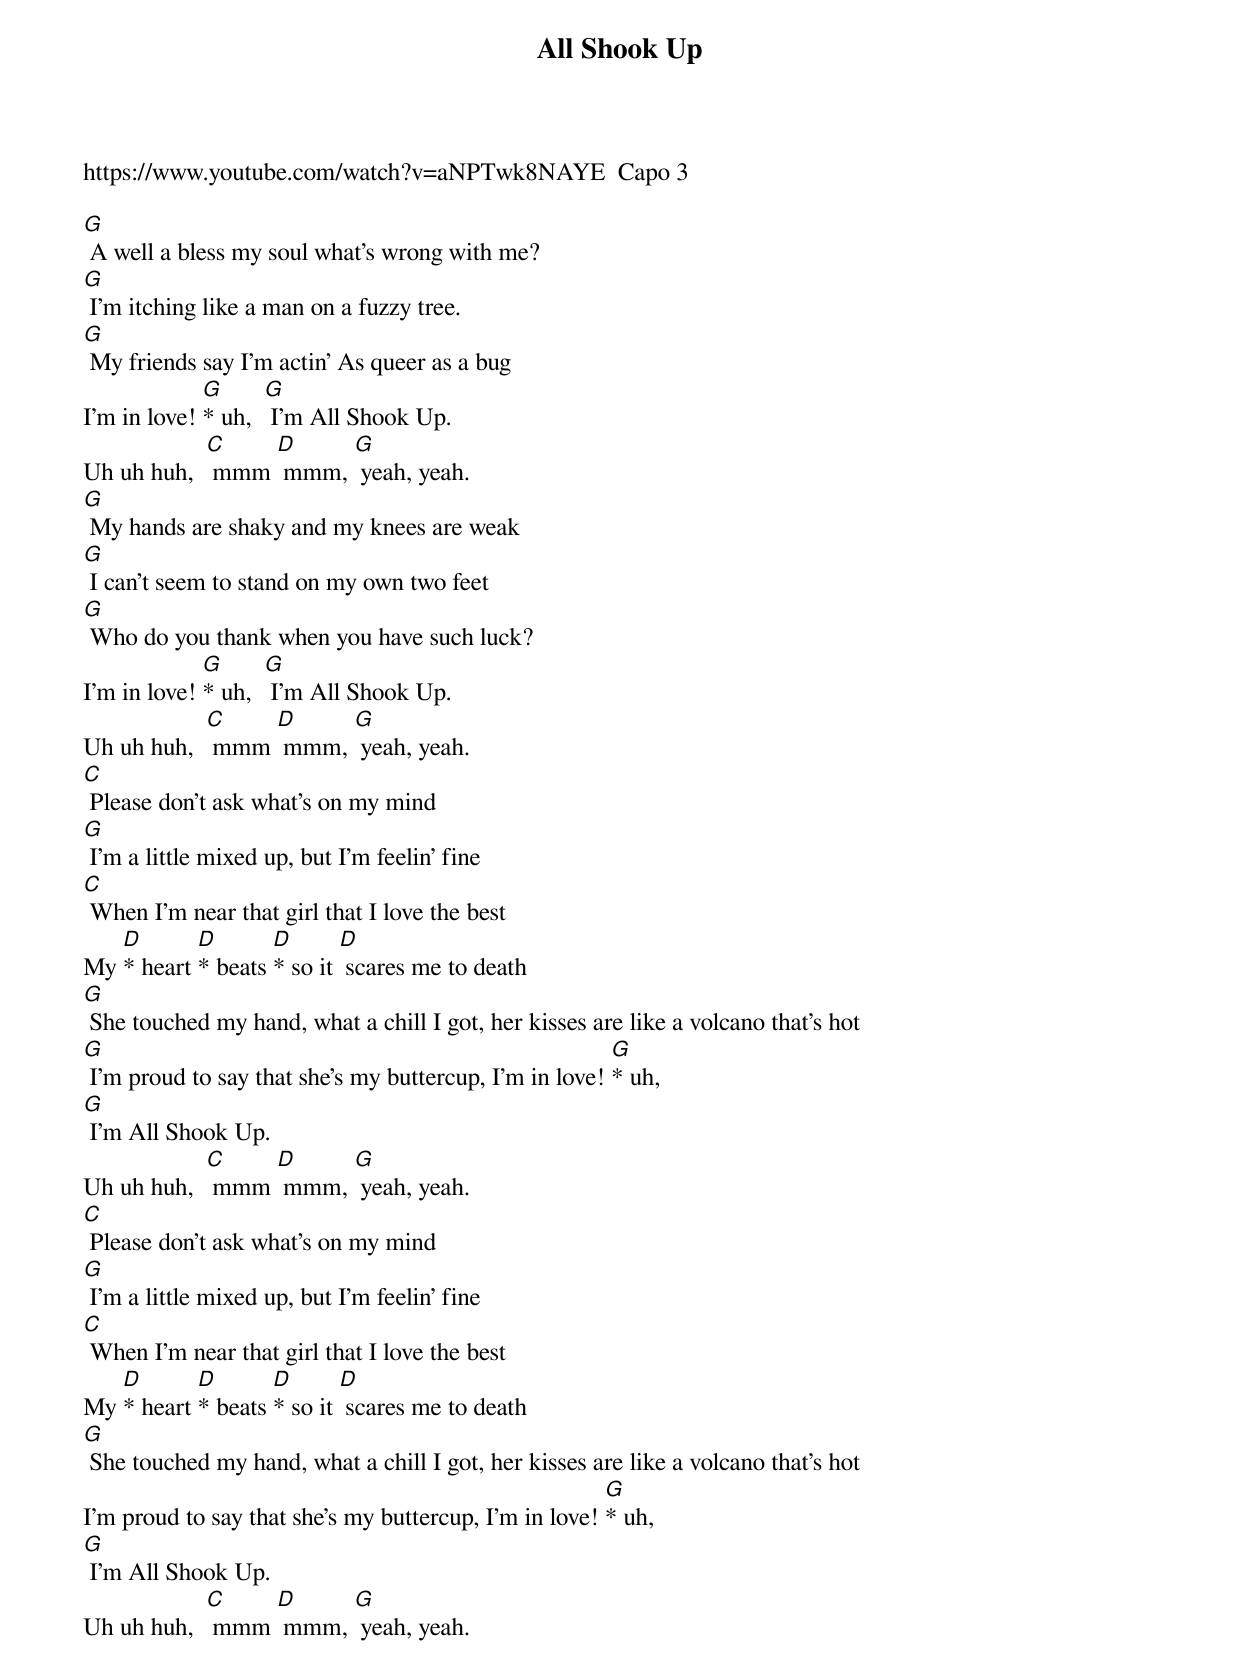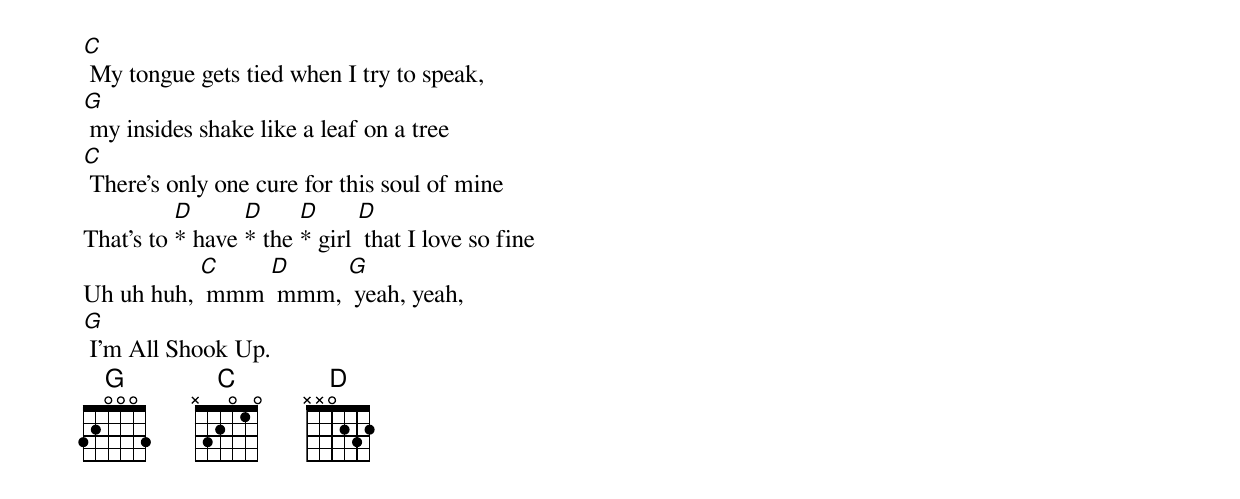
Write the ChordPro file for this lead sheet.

{t: All Shook Up }
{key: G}
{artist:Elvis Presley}
https://www.youtube.com/watch?v=aNPTwk8NAYE  Capo 3

[G] A well a bless my soul what's wrong with me?
[G] I'm itching like a man on a fuzzy tree.
[G] My friends say I'm actin' As queer as a bug
I'm in love! [G]* uh,  [G] I'm All Shook Up.
Uh uh huh,  [C] mmm [D] mmm, [G] yeah, yeah.
{c: }
[G] My hands are shaky and my knees are weak
[G] I can't seem to stand on my own two feet
[G] Who do you thank when you have such luck?
I'm in love! [G]* uh,  [G] I'm All Shook Up.
Uh uh huh,  [C] mmm [D] mmm, [G] yeah, yeah.
{c: }
[C] Please don't ask what's on my mind
[G] I'm a little mixed up, but I'm feelin' fine
[C] When I'm near that girl that I love the best
My [D]* heart [D]* beats [D]* so it [D] scares me to death
{c: }
[G] She touched my hand, what a chill I got, her kisses are like a volcano that's hot
[G] I'm proud to say that she's my buttercup, I'm in love! [G]* uh,
[G] I'm All Shook Up.
Uh uh huh,  [C] mmm [D] mmm, [G] yeah, yeah.
{c: }
[C] Please don't ask what's on my mind
[G] I'm a little mixed up, but I'm feelin' fine
[C] When I'm near that girl that I love the best
My [D]* heart [D]* beats [D]* so it [D] scares me to death
{c: }
[G] She touched my hand, what a chill I got, her kisses are like a volcano that's hot
I'm proud to say that she's my buttercup, I'm in love! [G]* uh,
[G] I'm All Shook Up.
Uh uh huh,  [C] mmm [D] mmm, [G] yeah, yeah.
{c: }
[C] My tongue gets tied when I try to speak,
[G] my insides shake like a leaf on a tree
[C] There's only one cure for this soul of mine
That's to [D]* have [D]* the [D]* girl [D] that I love so fine
{c: }
Uh uh huh, [C] mmm [D] mmm, [G] yeah, yeah,
[G] I'm All Shook Up.
